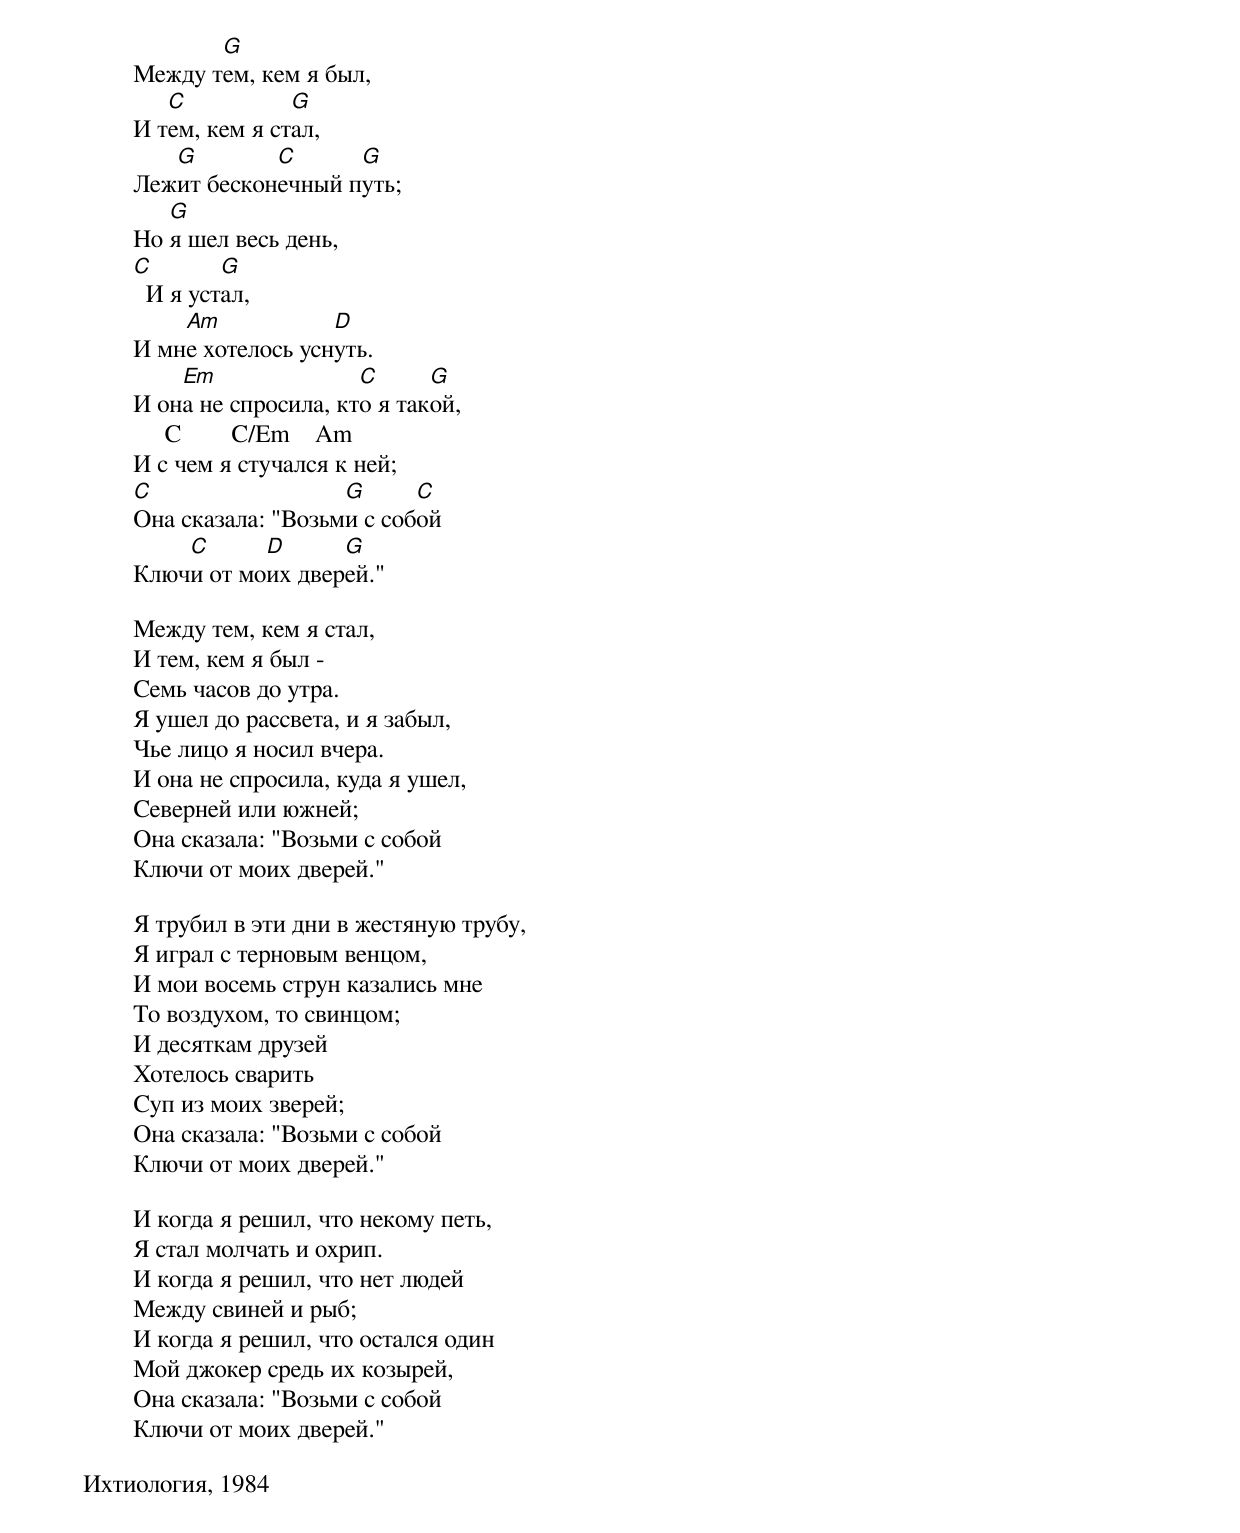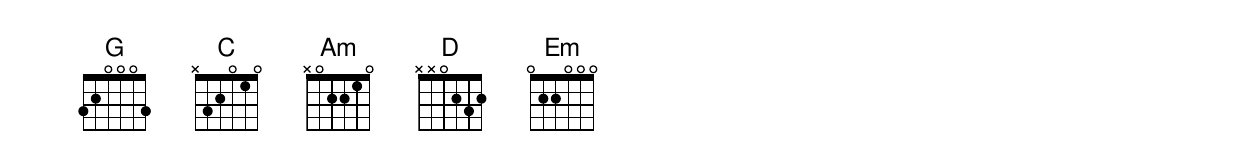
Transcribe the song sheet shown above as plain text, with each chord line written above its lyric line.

	       G
	Между тем, кем я был,
	   C           G
	И тем, кем я стал,
	   G        C      G
	Лежит бесконечный путь;
	   G
	Но я шел весь день,
	C        G
	  И я устал,
	    Am            D
	И мне хотелось уснуть.
	    Em               C      G
	И она не спросила, кто я такой,
	     С        С/Em    Am
	И с чем я стучался к ней;
	C                  G      C
	Она сказала: "Возьми с собой
	    C      D      G
	Ключи от моих дверей."

	Между тем, кем я стал,
	И тем, кем я был -
	Семь часов до утра.
	Я ушел до рассвета, и я забыл,
	Чье лицо я носил вчера.
	И она не спросила, куда я ушел,
	Северней или южней;
	Она сказала: "Возьми с собой
	Ключи от моих дверей."

	Я трубил в эти дни в жестяную трубу,
	Я играл с терновым венцом,
	И мои восемь струн казались мне
	То воздухом, то свинцом;
	И десяткам друзей
	Хотелось сварить
	Суп из моих зверей;
	Она сказала: "Возьми с собой
	Ключи от моих дверей."

	И когда я решил, что некому петь,
	Я стал молчать и охрип.
	И когда я решил, что нет людей
	Между свиней и рыб;
	И когда я решил, что остался один
	Мой джокер средь их козырей,
	Она сказала: "Возьми с собой
	Ключи от моих дверей."

Ихтиология, 1984
